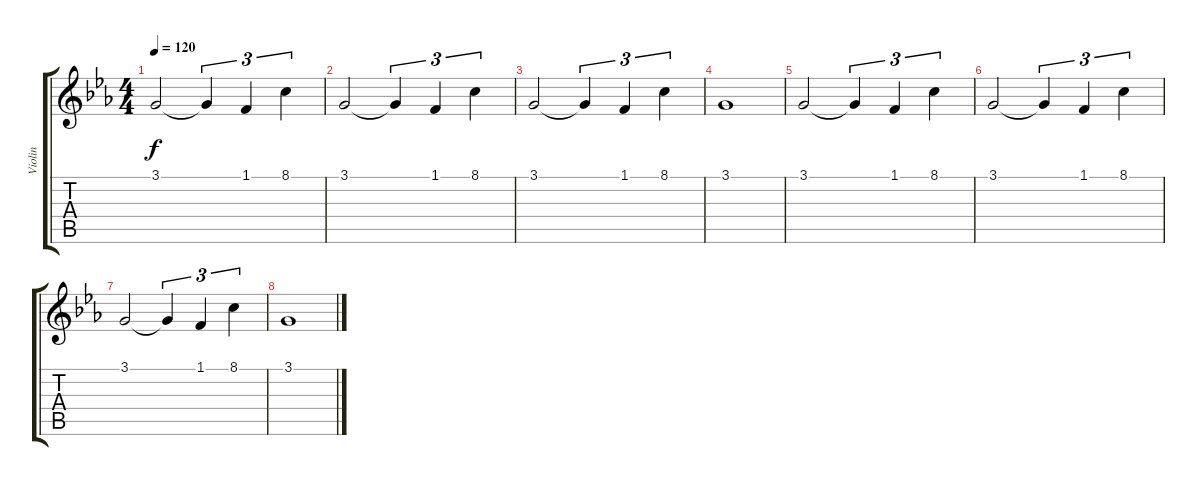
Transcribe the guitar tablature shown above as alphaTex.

\track ("Violin" "Violin") {instrument viola}
\staff {score tabs}
\tuning (E4 B3 G3 D3 A2 E2) {hide}
\ts (4 4)
\tempo 120
\clef g2
\ks eb
3.1.2{dy f} 3.1{t}.4{tu (3 2)} 1.1.4{tu (3 2)} 8.1.4{tu (3 2)} |
3.1.2 3.1{t}.4{tu (3 2)} 1.1.4{tu (3 2)} 8.1.4{tu (3 2)} |
3.1.2 3.1{t}.4{tu (3 2)} 1.1.4{tu (3 2)} 8.1.4{tu (3 2)} |
3.1.1 |
3.1.2 3.1{t}.4{tu (3 2)} 1.1.4{tu (3 2)} 8.1.4{tu (3 2)} |
3.1.2 3.1{t}.4{tu (3 2)} 1.1.4{tu (3 2)} 8.1.4{tu (3 2)} |
3.1.2 3.1{t}.4{tu (3 2)} 1.1.4{tu (3 2)} 8.1.4{tu (3 2)} |
3.1.1
